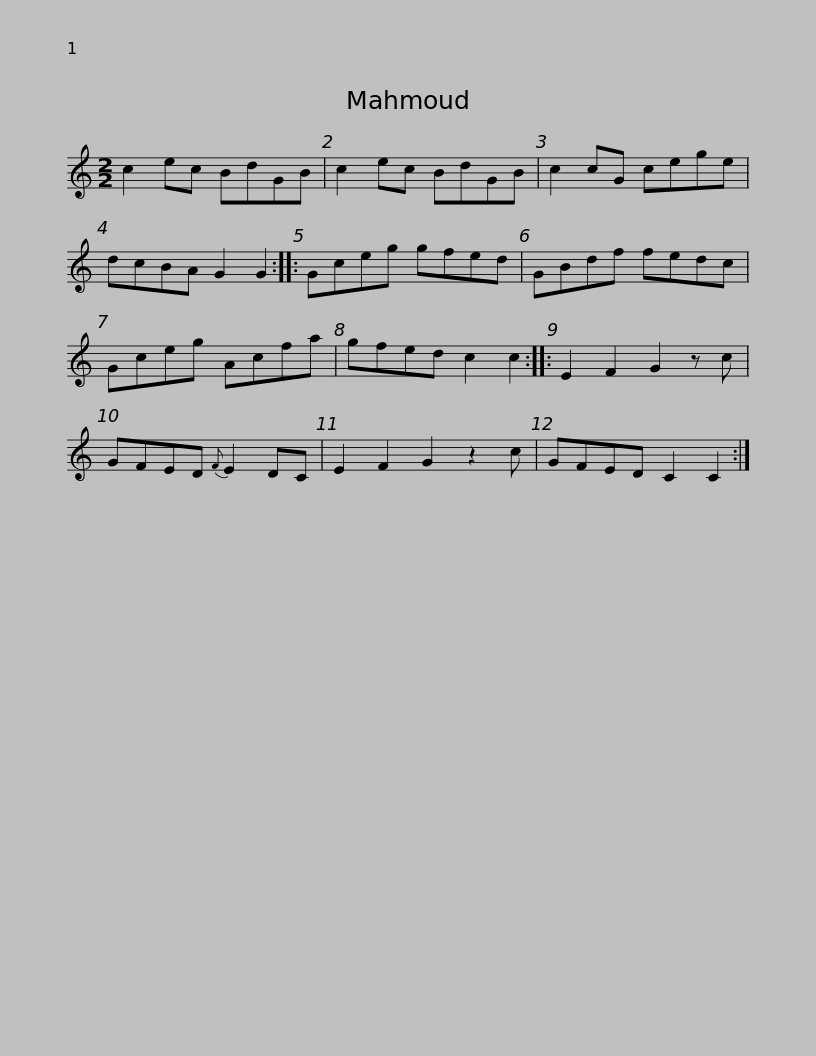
X:1
L:1/8
M:2/2
I:linebreak $
K:C
V:1 treble
V:1
 c2 ec BdGB | c2 ec BdGB | c2 cG cege | dcBA G2 G2 :: Gceg gfed | %5
 GBdf fedc |$ Gceg Acfa | gfed c2 c2 :: E2 F2 G2 z c | GFED{F} E2 DC | %10
 E2 F2 G2 z2 c | GFED C2 C2 :| %12
